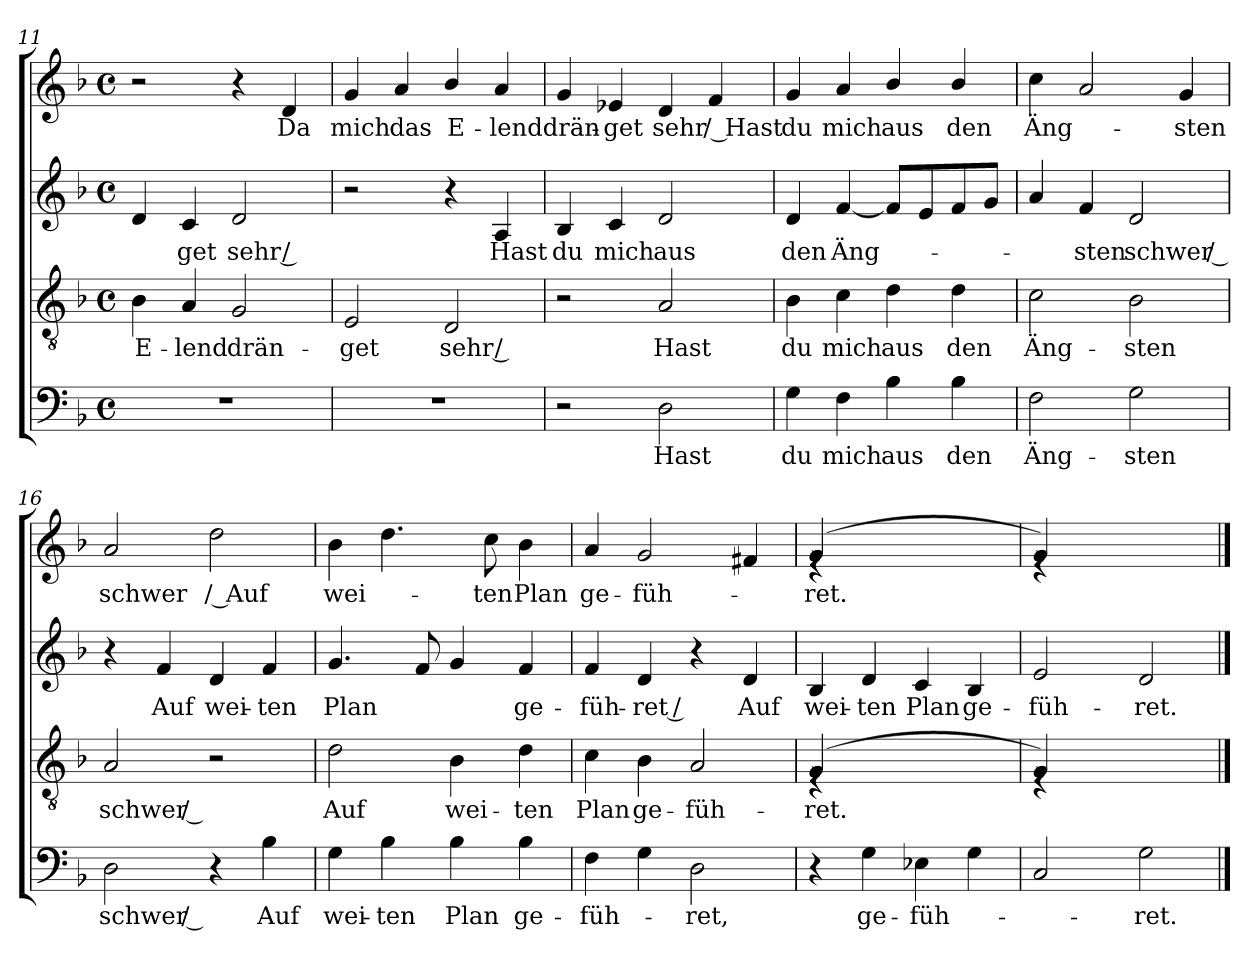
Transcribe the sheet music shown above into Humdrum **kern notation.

**kern	**text	**kern	**text	**kern	**text	**kern	**text
*part4	*part4	*part3	*part3	*part2	*part2	*part1	*part1
*staff4	*staff4	*staff3	*staff3	*staff2	*staff2	*staff1	*staff1
!!LO:LB:g=z
*clefF4	*	*clefGv2	*	*clefG2	*	*clefG2	*
*k[b-]	*	*k[b-]	*	*k[b-]	*	*k[b-]	*
*F:	*	*F:	*	*F:	*	*F:	*
*M4/4	*	*M4/4	*	*M4/4	*	*M4/4	*
*met(c)	*	*met(c)	*	*met(c)	*	*met(c)	*
=11	=11	=11	=11	=11	=11	=11	=11
!	!	!	!LO:LY:b	!	!	!	!
1r	.	4B-\	E-	4d/	.	2r	.
!	!	!	!LO:LY:b	!	!LO:LY:b	!	!
.	.	4A/	-lend	4c/	-get	.	.
!	!	!	!LO:LY:b	!	!LO:LY:b	!	!
.	.	2G/	drän-	2d/	sehr /	4r	.
!	!	!	!	!	!	!	!LO:LY:b
.	.	.	.	.	.	4d/	Da
=12	=12	=12	=12	=12	=12	=12	=12
!	!	!	!LO:LY:b	!	!	!	!LO:LY:b
1r	.	2E/	-get	2r	.	4g/	mich
!	!	!	!	!	!	!	!LO:LY:b
.	.	.	.	.	.	4a/	das
!	!	!	!LO:LY:b	!	!	!	!LO:LY:b
.	.	2D/	sehr /	4r	.	4b-/	E-
!	!	!	!	!	!LO:LY:b	!	!LO:LY:b
.	.	.	.	4A/	Hast	4a/	-lend
=13	=13	=13	=13	=13	=13	=13	=13
!	!	!	!	!	!LO:LY:b	!	!LO:LY:b
2r	.	2r	.	4B-/	du	4g/	drän-
!	!	!	!	!	!LO:LY:b	!	!LO:LY:b
.	.	.	.	4c/	mich	4e-X/	-get
!	!LO:LY:b	!	!LO:LY:b	!	!LO:LY:b	!	!LO:LY:b
2D\	Hast	2A/	Hast	2d/	aus	4d/	sehr
!	!	!	!	!	!	!	!LO:LY:b:rj
.	.	.	.	.	.	4f/	/ Hast
=14	=14	=14	=14	=14	=14	=14	=14
!	!LO:LY:b	!	!LO:LY:b	!	!LO:LY:b	!	!LO:LY:b
4G\	du	4B-\	du	4d/	den	4g/	du
!	!LO:LY:b	!	!LO:LY:b	!	!LO:LY:b	!	!LO:LY:b
4F\	mich	4c\	mich	[<4f/	Äng-	4a/	mich
!	!LO:LY:b	!	!LO:LY:b	!	!	!	!LO:LY:b
4B-\	aus	4d\	aus	8f/L]	.	4b-/	aus
.	.	.	.	8e/	.	.	.
!	!LO:LY:b	!	!LO:LY:b	!	!	!	!LO:LY:b
4B-\	den	4d\	den	8f/	.	4b-/	den
.	.	.	.	8g/J	.	.	.
=15	=15	=15	=15	=15	=15	=15	=15
!	!LO:LY:b	!	!LO:LY:b	!	!	!	!LO:LY:b
2F\	Äng-	2c\	Äng-	4a/	.	4cc\	Äng-
!	!	!	!	!	!LO:LY:b	!	!
.	.	.	.	4f/	-sten	2a/	.
!	!LO:LY:b	!	!LO:LY:b	!	!LO:LY:b	!	!
2G\	-sten	2B-\	-sten	2d/	schwer /	.	.
!	!	!	!	!	!	!	!LO:LY:b
.	.	.	.	.	.	4g/	-sten
!!LO:PB:g=z
=16	=16	=16	=16	=16	=16	=16	=16
!	!LO:LY:b	!	!LO:LY:b	!	!	!	!LO:LY:b
2D\	schwer /	2A/	schwer /	4r	.	2a/	schwer
!	!	!	!	!	!LO:LY:b	!	!
.	.	.	.	4f/	Auf	.	.
!	!	!	!	!	!LO:LY:b	!	!LO:LY:b:rj
4r	.	2r	.	4d/	wei-	2dd\	/ Auf
!	!LO:LY:b	!	!	!	!LO:LY:b	!	!
4B-\	Auf	.	.	4f/	-ten	.	.
=17	=17	=17	=17	=17	=17	=17	=17
!	!LO:LY:b	!	!LO:LY:b	!	!LO:LY:b	!	!LO:LY:b
4G\	wei-	2d\	Auf	4.g/	Plan	4b-\	wei-
!	!LO:LY:b	!	!	!	!	!	!
4B-\	-ten	.	.	.	.	4.dd\	.
.	.	.	.	8f/	.	.	.
!	!LO:LY:b	!	!LO:LY:b	!	!	!	!
4B-\	Plan	4B-\	wei-	4g/	.	.	.
!	!	!	!	!	!	!	!LO:LY:b
.	.	.	.	.	.	8cc\	-ten
!	!LO:LY:b	!	!LO:LY:b	!	!LO:LY:b	!	!LO:LY:b
4B-\	ge-	4d\	-ten	4f/	ge-	4b-\	Plan
=18	=18	=18	=18	=18	=18	=18	=18
!	!LO:LY:b	!	!LO:LY:b	!	!LO:LY:b	!	!LO:LY:b
4F\	-füh-	4c\	Plan	4f/	-füh-	4a/	ge-
!	!	!	!LO:LY:b	!	!LO:LY:b	!	!LO:LY:b
4G\	.	4B-\	ge-	4d/	-ret /	2g/	-füh-
!	!LO:LY:b	!	!LO:LY:b	!	!	!	!
2D\	-ret,	2A/	-füh-	4r	.	.	.
!	!	!	!	!	!LO:LY:b	!	!
.	.	.	.	4d/	Auf	4f#X/	.
=19	=19	=19	=19	=19	=19	=19	=19
!	!	!LO:N:head=solid	!LO:LY:b	!	!LO:LY:b	!LO:N:head=solid	!LO:LY:b
*	*	*^	*	*	*	*^	*
4r	.	(<4G/	4rE	-ret.	4B-/	wei-	(<4g/	4re	-ret.
!	!LO:LY:b	!	!	!	!	!LO:LY:b	!	!	!
4G\	ge-	2.ryy	2.ryy	.	4d/	-ten	2.ryy	2.ryy	.
!	!LO:LY:b	!	!	!	!	!LO:LY:b	!	!	!
4E-X\	-füh-	.	.	.	4c/	Plan	.	.	.
!	!	!	!	!	!	!LO:LY:b	!	!	!
4G\	.	.	.	.	4B-/	ge-	.	.	.
=20	=20	=20	=20	=20	=20	=20	=20	=20	=20
!	!	!LO:N:head=solid	!	!	!	!LO:LY:b	!LO:N:head=solid	!	!
2C/	.	4G/)	4rE	.	2e/	-füh-	4g/)	4re	.
.	.	2.ryy	2.ryy	.	.	.	2.ryy	2.ryy	.
!	!LO:LY:b	!	!	!	!	!LO:LY:b	!	!	!
2G\	-ret.	.	.	.	2d/	-ret.	.	.	.
*	*	*v	*v	*	*	*	*v	*v	*
==	==	==	==	==	==	==	==
*-	*-	*-	*-	*-	*-	*-	*-
